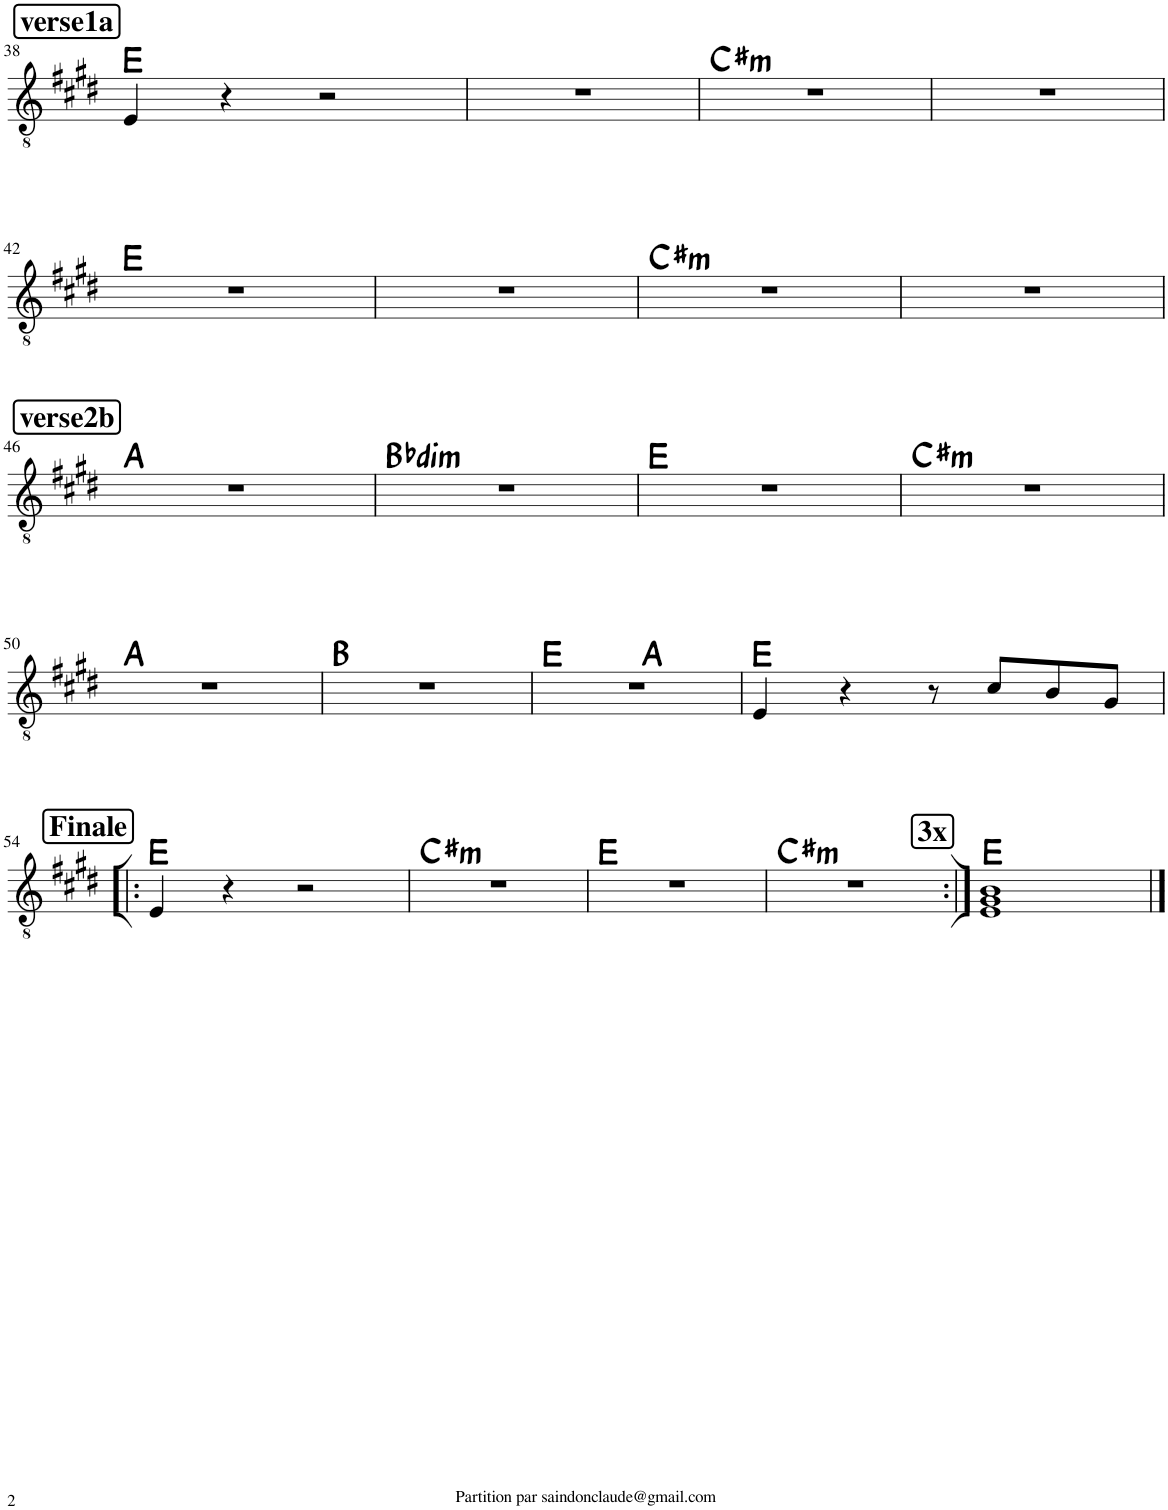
**kern	**harte
*part1	*part1
*staff1	*
*I"Classical Guitar	*
*I'Guit.	*
!!LO:PB:g=z
*clefGv2	*
*k[f#c#g#d#]	*
*M4/4	*
!!LO:REH:place=s1:a:B:rj:fs=14:t=verse1a
=38	=38
4E/	E:maj
4r	.
2r	.
=39	=39
1r	.
=40	=40
!	!LO:H:kt=m
1r	C#:min
=41	=41
1r	.
!!LO:LB:g=z
=42	=42
1r	E:maj
=43	=43
1r	.
=44	=44
!	!LO:H:kt=m
1r	C#:min
=45	=45
1r	.
!!LO:LB:g=z
!!LO:REH:place=s1:a:B:rj:fs=14:t=verse2b
=46	=46
1r	A:maj
=47	=47
!	!LO:H:kt=dim
1r	Bb:dim
=48	=48
1r	E:maj
=49	=49
!	!LO:H:kt=m
1r	C#:min
!!LO:LB:g=z
=50	=50
1r	A:maj
=51	=51
1r	B:maj
=52	=52
*^	*
1r	2ryy	E:maj
.	2ryy	A:maj
*v	*v	*
=53	=53
4E/	E:maj
4r	.
8r	.
8c#/L	.
8B/	.
8G#/J	.
!!LO:LB:g=z
!!LO:REH:place=s1:a:B:rj:fs=14:t=Finale
=54!|:	=54!|:
4E/	E:maj
4r	.
2r	.
=55	=55
!	!LO:H:kt=m
1r	C#:min
=56	=56
1r	E:maj
!!LO:REH:place=s1:a:B:rj:fs=14:t=3x
=57	=57
!	!LO:H:kt=m
1r	C#:min
=58:|!	=58:|!
1E 1G# 1B	E:maj
==	==
*-	*-
